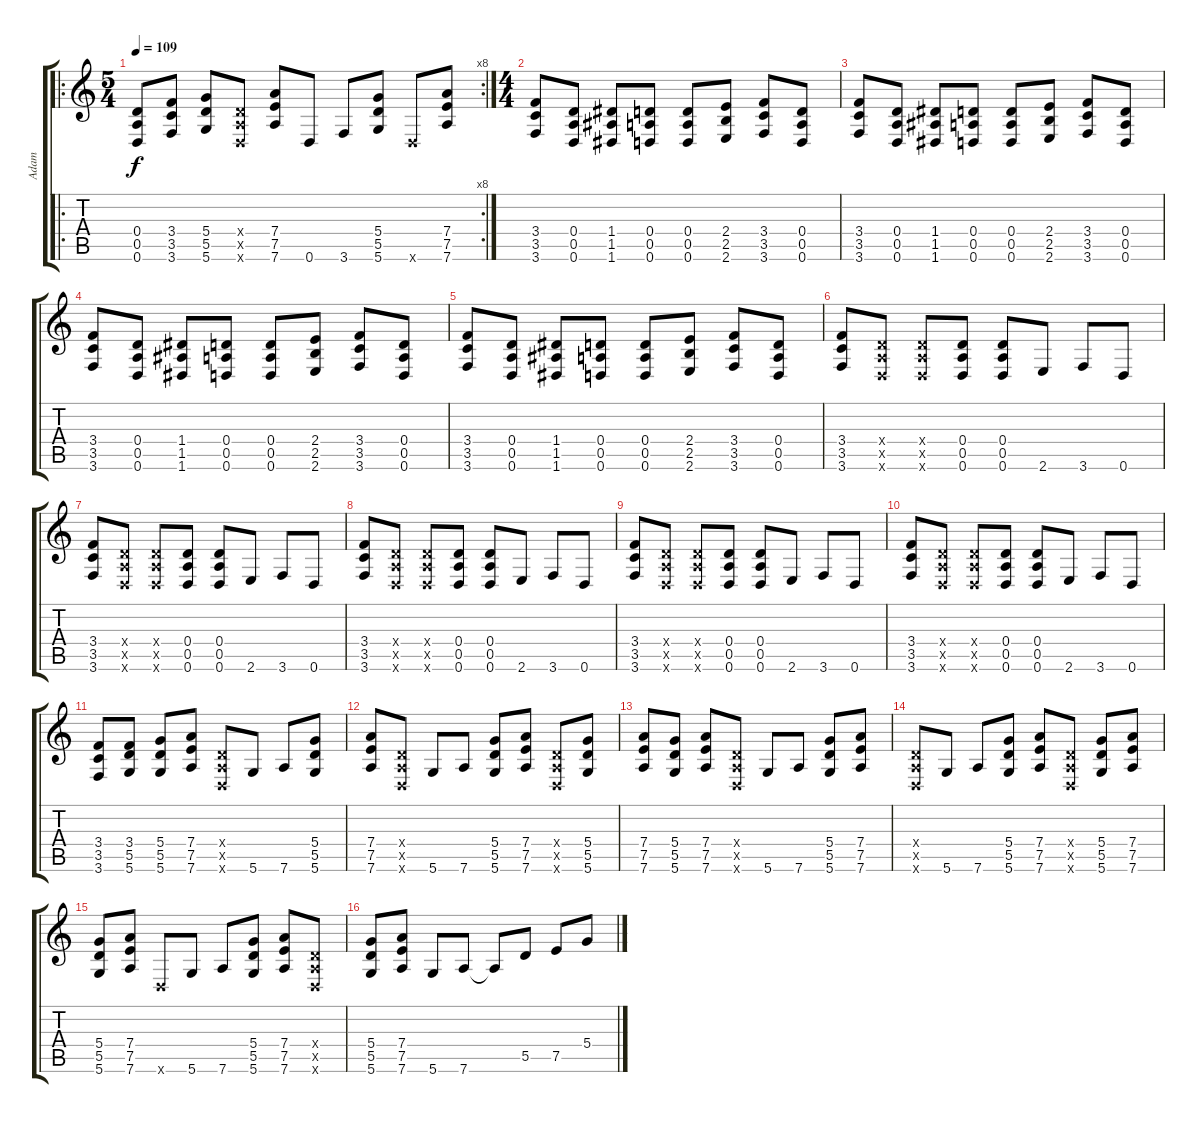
\track ("Adam" "Adam") {instrument overdrivenguitar}
\staff {score tabs}
\tuning (E4 B3 G3 D3 A2 D2) {hide}
\ro
\rc 8
\ts (5 4)
\tempo 109
\clef g2
\ks c
(0.4 0.5 0.6).8{dy f} (3.4 3.5 3.6).8 (5.4 5.5 5.6).8 (0.4{x} 0.5{x} 0.6{x}).8 (7.4 7.5 7.6).8 0.6.8 3.6.8 (5.4 5.5 5.6).8 0.6{x}.8 (7.4 7.5 7.6).8 |
\ts (4 4)
(3.4 3.5 3.6).8 (0.4 0.5 0.6).8 (1.4 1.5 1.6).8 (0.4 0.5 0.6).8 (0.4 0.5 0.6).8 (2.4 2.5 2.6).8 (3.4 3.5 3.6).8 (0.4 0.5 0.6).8 |
(3.4 3.5 3.6).8 (0.4 0.5 0.6).8 (1.4 1.5 1.6).8 (0.4 0.5 0.6).8 (0.4 0.5 0.6).8 (2.4 2.5 2.6).8 (3.4 3.5 3.6).8 (0.4 0.5 0.6).8 |
(3.4 3.5 3.6).8 (0.4 0.5 0.6).8 (1.4 1.5 1.6).8 (0.4 0.5 0.6).8 (0.4 0.5 0.6).8 (2.4 2.5 2.6).8 (3.4 3.5 3.6).8 (0.4 0.5 0.6).8 |
(3.4 3.5 3.6).8 (0.4 0.5 0.6).8 (1.4 1.5 1.6).8 (0.4 0.5 0.6).8 (0.4 0.5 0.6).8 (2.4 2.5 2.6).8 (3.4 3.5 3.6).8 (0.4 0.5 0.6).8 |
(3.4 3.5 3.6).8 (0.4{x} 0.5{x} 0.6{x}).8 (0.4{x} 0.5{x} 0.6{x}).8 (0.4 0.5 0.6).8 (0.4 0.5 0.6).8 2.6.8 3.6.8 0.6.8 |
(3.4 3.5 3.6).8 (0.4{x} 0.5{x} 0.6{x}).8 (0.4{x} 0.5{x} 0.6{x}).8 (0.4 0.5 0.6).8 (0.4 0.5 0.6).8 2.6.8 3.6.8 0.6.8 |
(3.4 3.5 3.6).8 (0.4{x} 0.5{x} 0.6{x}).8 (0.4{x} 0.5{x} 0.6{x}).8 (0.4 0.5 0.6).8 (0.4 0.5 0.6).8 2.6.8 3.6.8 0.6.8 |
(3.4 3.5 3.6).8 (0.4{x} 0.5{x} 0.6{x}).8 (0.4{x} 0.5{x} 0.6{x}).8 (0.4 0.5 0.6).8 (0.4 0.5 0.6).8 2.6.8 3.6.8 0.6.8 |
(3.4 3.5 3.6).8 (0.4{x} 0.5{x} 0.6{x}).8 (0.4{x} 0.5{x} 0.6{x}).8 (0.4 0.5 0.6).8 (0.4 0.5 0.6).8 2.6.8 3.6.8 0.6.8 |
(3.4 3.5 3.6).8 (3.4 5.5 5.6).8 (5.4 5.5 5.6).8 (7.4 7.5 7.6).8 (0.4{x} 0.5{x} 0.6{x}).8 5.6.8 7.6.8 (5.4 5.5 5.6).8 |
(7.4 7.5 7.6).8 (0.4{x} 0.5{x} 0.6{x}).8 5.6.8 7.6.8 (5.4 5.5 5.6).8 (7.4 7.5 7.6).8 (0.4{x} 0.5{x} 0.6{x}).8 (5.4 5.5 5.6).8 |
(7.4 7.5 7.6).8 (5.4 5.5 5.6).8 (7.4 7.5 7.6).8 (0.4{x} 0.5{x} 0.6{x}).8 5.6.8 7.6.8 (5.4 5.5 5.6).8 (7.4 7.5 7.6).8 |
(0.4{x} 0.5{x} 0.6{x}).8 5.6.8 7.6.8 (5.4 5.5 5.6).8 (7.4 7.5 7.6).8 (0.4{x} 0.5{x} 0.6{x}).8 (5.4 5.5 5.6).8 (7.4 7.5 7.6).8 |
(5.4 5.5 5.6).8 (7.4 7.5 7.6).8 0.6{x}.8 5.6.8 7.6.8 (5.4 5.5 5.6).8 (7.4 7.5 7.6).8 (0.4{x} 0.5{x} 0.6{x}).8 |
(5.4 5.5 5.6).8 (7.4 7.5 7.6).8 5.6.8 7.6.8 7.6{t}.8 5.5.8 7.5.8 5.4.8
